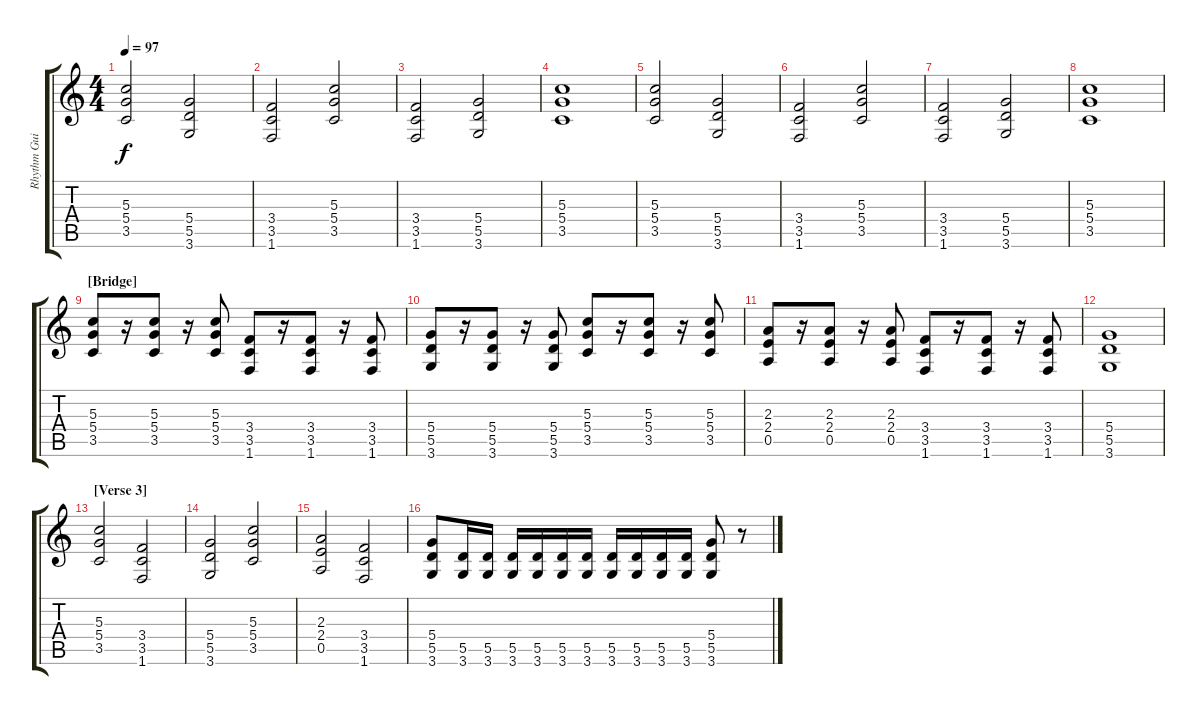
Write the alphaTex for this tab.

\track ("Rhythm Guitar 1" "Rhythm Gui") {instrument distortionguitar}
\staff {score tabs}
\tuning (E4 B3 G3 D3 A2 E2) {hide}
\ts (4 4)
\tempo 97
\clef g2
\ks c
(5.3 5.4 3.5).2{dy f} (5.4 5.5 3.6).2 |
(3.4 3.5 1.6).2 (5.3 5.4 3.5).2 |
(3.4 3.5 1.6).2 (5.4 5.5 3.6).2 |
(5.3 5.4 3.5).1 |
\section ("" "")
(5.3 5.4 3.5).2 (5.4 5.5 3.6).2 |
(3.4 3.5 1.6).2 (5.3 5.4 3.5).2 |
(3.4 3.5 1.6).2 (5.4 5.5 3.6).2 |
(5.3 5.4 3.5).1 |
\section ("" "[Bridge]")
(5.3 5.4 3.5).8 r.16 (5.3 5.4 3.5).8 r.16 (5.3 5.4 3.5).8 (3.4 3.5 1.6).8 r.16 (3.4 3.5 1.6).8 r.16 (3.4 3.5 1.6).8 |
(5.4 5.5 3.6).8 r.16 (5.4 5.5 3.6).8 r.16 (5.4 5.5 3.6).8 (5.3 5.4 3.5).8 r.16 (5.3 5.4 3.5).8 r.16 (5.3 5.4 3.5).8 |
(2.3 2.4 0.5).8 r.16 (2.3 2.4 0.5).8 r.16 (2.3 2.4 0.5).8 (3.4 3.5 1.6).8 r.16 (3.4 3.5 1.6).8 r.16 (3.4 3.5 1.6).8 |
(5.4 5.5 3.6).1 |
\section ("" "[Verse 3]")
(5.3 5.4 3.5).2 (3.4 3.5 1.6).2 |
(5.4 5.5 3.6).2 (5.3 5.4 3.5).2 |
(2.3 2.4 0.5).2 (3.4 3.5 1.6).2 |
(5.4 5.5 3.6).8 (5.5 3.6).16 (5.5 3.6).16 (5.5 3.6).16 (5.5 3.6).16 (5.5 3.6).16 (5.5 3.6).16 (5.5 3.6).16 (5.5 3.6).16 (5.5 3.6).16 (5.5 3.6).16 (5.4 5.5 3.6).8 r.8
